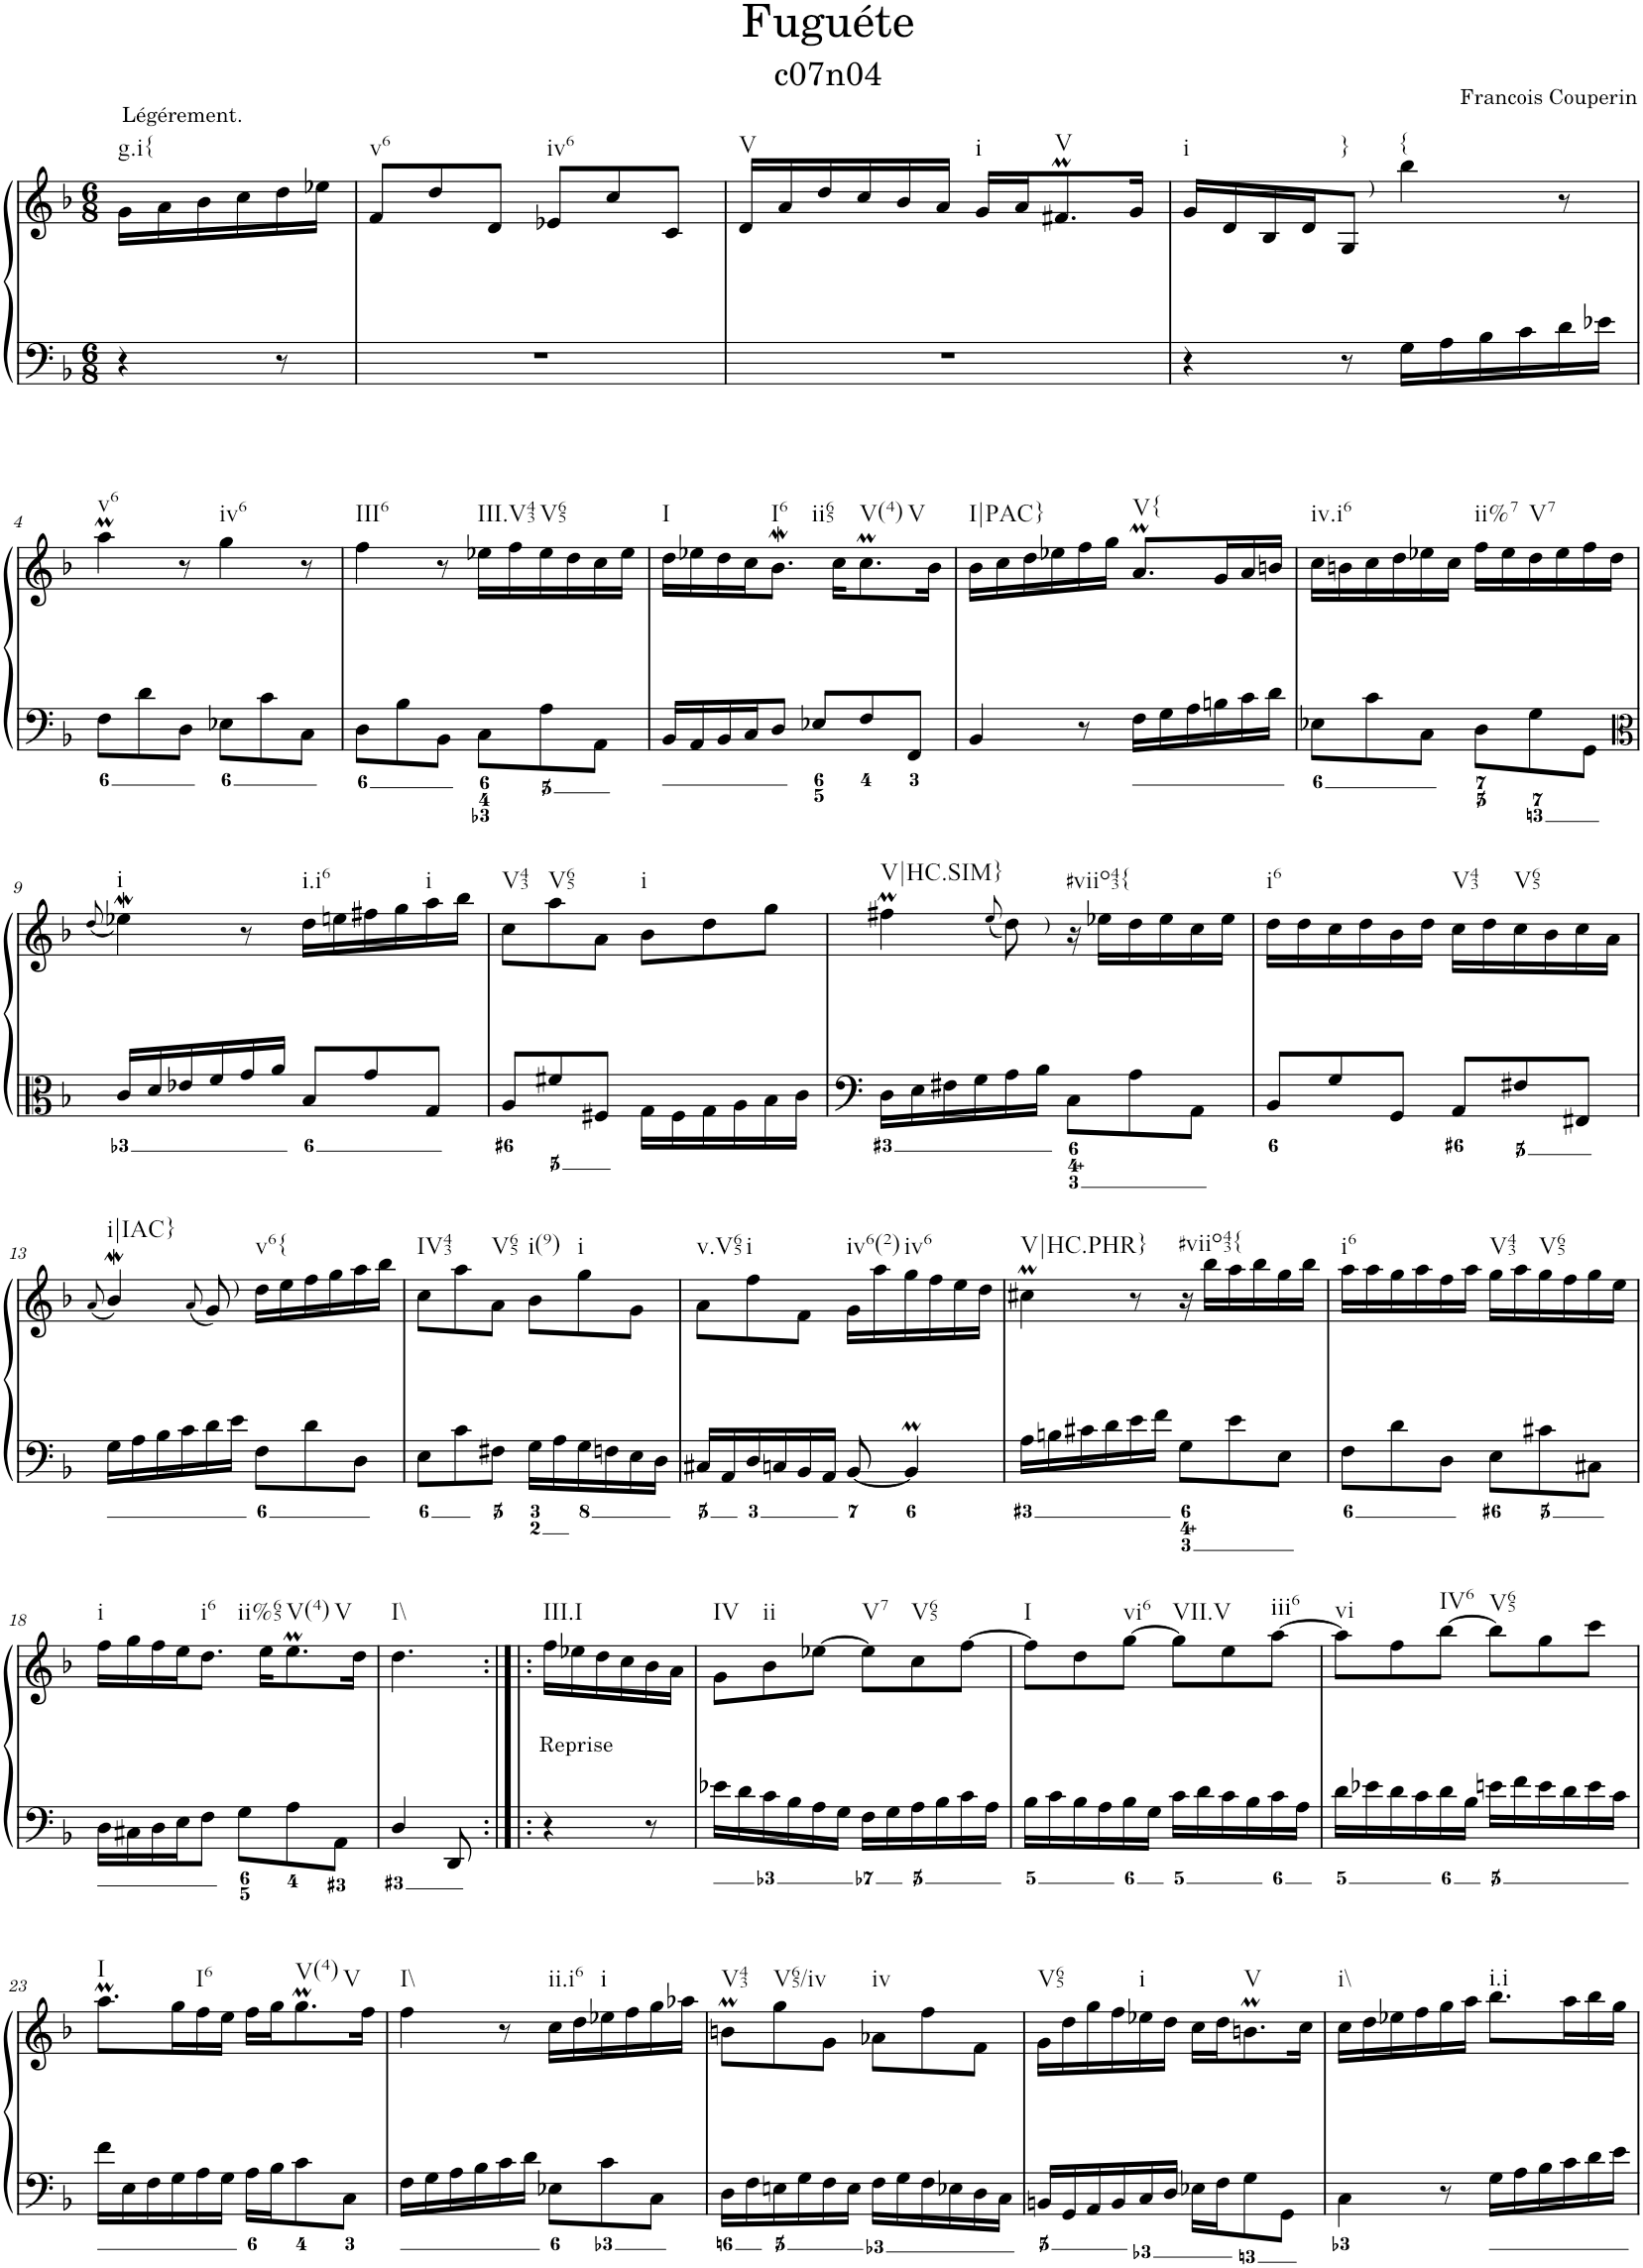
**kern	**kern
*part1	*part1
*staff2	*staff1
*I"Piano	*
*I'Pno.	*
*clefF4	*clefG2
*k[b-]	*k[b-]
*M6/8	*M6/8
=	=
!	!LO:TX:a:t=Légérement.
!	!LO:TX:b:t=g.i{
4r	16g\LL
.	16a\
.	16b-\
.	16cc\
8r	16dd\
.	16ee-X\JJ
=1	=1
!	!LO:TX:b:t=v6
2.r	8f/L
.	8dd/
.	8d/J
!	!LO:TX:b:t=iv6
.	8e-X/L
.	8cc/
.	8c/J
=2	=2
!	!LO:TX:b:t=V
2.r	16d/LL
.	16a/
.	16dd/
.	16cc/
.	16b-/
.	16a/JJ
!	!LO:TX:b:t=i
.	16g/LL
.	16a/J
!	!LO:TX:b:t=V
.	8.f#Xm/
.	16g/Jk
=3	=3
!	!LO:TX:b:t=i
4r	16g/LL
.	16d/
.	16B-/
.	16d/J
!	!LO:TX:a:t=)
!	!LO:TX:b:t=}
8r	8G/J
!	!LO:TX:b:t={
16G\LL	4bb-\
16A\	.
16B-\	.
16c\	.
16d\	8r
16e-X\JJ	.
!!LO:LB:g=z
=4	=4
!	!LO:TX:b:t=v6
8F\L	4aam\
8d\	.
8D\J	8r
!	!LO:TX:b:t=iv6
8E-X\L	4gg\
8c\	.
8C\J	8r
=5	=5
!	!LO:TX:b:t=III6
8D\L	4ff\
8B-\	.
8BB-\J	8r
!	!LO:TX:b:t=III.V43
8C\L	16ee-X\LL
.	16ff\
!	!LO:TX:b:t=V65
8A\	16ee-\
.	16dd\
8AA\J	16cc\
.	16ee-\JJ
=6	=6
!	!LO:TX:b:t=I
16BB-/LL	16dd\LL
16AA/	16ee-X\
16BB-/	16dd\
16C/J	16cc\J
!	!LO:TX:b:t=I6
!	!LO:TX:b:t=ii65
8D/J	8.b-w\J
8E-X/L	.
.	16cc\KL
!	!LO:TX:b:t=V(4)
!	!LO:TX:b:t=V
8F/	8.ccM\
8FF/J	.
.	16b-\Jk
=7	=7
!	!LO:TX:b:t=I|PAC}
4BB-/	16b-\LL
.	16cc\
.	16dd\
.	16ee-X\
8r	16ff\
.	16gg\JJ
!	!LO:TX:b:t=V{
16F\LL	8.am/L
16G\	.
16A\	.
16Bn\	16g/L
16c\	16a/
16d\JJ	16bn/JJ
=8	=8
!	!LO:TX:b:t=iv.i6
8E-X\L	16cc\LL
.	16bn\
8c\	16cc\
.	16dd\
8C\J	16ee-X\
.	16cc\JJ
!	!LO:TX:b:t=ii%7
8D\L	16ff\LL
.	16ee-\
!	!LO:TX:b:t=V7
8G\	16dd\
.	16ee-\
8GG\J	16ff\
.	16dd\JJ
!!LO:LB:g=z
=9	=9
*clefC3	*
.	(8qdd/
!	!LO:TX:b:t=i
16c/LL	4ee-Xw\)
16d/	.
16e-X/	.
16f/	.
16g/	8r
16a/JJ	.
!	!LO:TX:b:t=i.i6
8B-/L	16dd\LL
.	16een\
8g/	16ff#X\
.	16gg\
!	!LO:TX:b:t=i
8G/J	16aa\
.	16bb-\JJ
=10	=10
!	!LO:TX:b:t=V43
8A/L	8cc\L
!	!LO:TX:b:t=V65
8f#X/	8aa\
8F#X/J	8a\J
!	!LO:TX:b:t=i
16G\LL	8b-\L
16F#\	.
16G\	8dd\
16A\	.
16B-\	8gg\J
16c\JJ	.
=11	=11
!	!LO:TX:b:t=V|HC.SIM}
16D\LL	4ff#Xm\
16E\	.
16F#X\	.
16G\	.
.	(8qee/
!	!LO:TX:a:t=)
16A\	8dd\)
16B-\JJ	.
!	!LO:TX:b:t=#viio43{
8C\L	16r
.	16ee-X\LL
8A\	16dd\
.	16ee-\
8AA\J	16cc\
.	16ee-\JJ
=12	=12
!	!LO:TX:b:t=i6
8BB-/L	16dd\LL
.	16dd\
8G/	16cc\
.	16dd\
8GG/J	16b-\
.	16dd\JJ
!	!LO:TX:b:t=V43
8AA/L	16cc\LL
.	16dd\
!	!LO:TX:b:t=V65
8F#X/	16cc\
.	16b-\
8FF#X/J	16cc\
.	16a\JJ
!!LO:LB:g=z
=13	=13
.	(8qa/
!	!LO:TX:b:t=i|IAC}
16G\LL	4b-w/)
16A\	.
16B-\	.
16c\	.
.	(8qa/
!	!LO:TX:a:t=)
16d\	8g/)
16e\JJ	.
!	!LO:TX:b:t=v6{
8F\L	16dd\LL
.	16ee\
8d\	16ff\
.	16gg\
8D\J	16aa\
.	16bb-\JJ
=14	=14
!	!LO:TX:b:t=IV43
8E\L	8cc\L
8c\	8aa\
!	!LO:TX:b:t=V65
8F#X\J	8a\J
!	!LO:TX:b:t=i(9)
16G\LL	8b-\L
16A\	.
!	!LO:TX:b:t=i
16G\	8gg\
16Fn\	.
16E\	8g\J
16D\JJ	.
=15	=15
!	!LO:TX:b:t=v.V65
16C#X/LL	8a\L
16AA/	.
!	!LO:TX:b:t=i
16D/	8ff\
16Cn/	.
16BB-/	8f\J
16AA/JJ	.
!	!LO:TX:b:t=iv6(2)
[8BB-/	16g\LL
.	16aa\
!	!LO:TX:b:t=iv6
4BB-M/]	16gg\
.	16ff\
.	16ee\
.	16dd\JJ
=16	=16
!	!LO:TX:b:t=V|HC.PHR}
16A\LL	4cc#Xm\
16Bn\	.
16c#X\	.
16d\	.
16e\	8r
16f\JJ	.
!	!LO:TX:b:t=#viio43{
8G\L	16r
.	16bb-\LL
8e\	16aa\
.	16bb-\
8E\J	16gg\
.	16bb-\JJ
=17	=17
!	!LO:TX:b:t=i6
8F\L	16aa\LL
.	16aa\
8d\	16gg\
.	16aa\
8D\J	16ff\
.	16aa\JJ
!	!LO:TX:b:t=V43
8E\L	16gg\LL
.	16aa\
!	!LO:TX:b:t=V65
8c#X\	16gg\
.	16ff\
8C#X\J	16gg\
.	16ee\JJ
!!LO:LB:g=z
=18	=18
!	!LO:TX:b:t=i
16D\LL	16ff\LL
16C#X\	16gg\
16D\	16ff\
16E\J	16ee\J
!	!LO:TX:b:t=i6
!	!LO:TX:b:t=ii%65
8F\J	8.dd\J
8G\L	.
.	16ee\KL
!	!LO:TX:b:t=V(4)
!	!LO:TX:b:t=V
8A\	8.eem\
8AA\J	.
.	16dd\Jk
=19	=19
!	!LO:TX:b:t=I\\
4D/	4.dd\
8DD/	.
=19X1:|!|:	=19X1:|!|:
!	!LO:TX:b:t=III.I
!LO:TX:a:t=Reprise	!
4r	16ff\LL
.	16ee-X\
.	16dd\
.	16cc\
8r	16b-\
.	16a\JJ
=20	=20
!	!LO:TX:b:t=IV
16e-X\LL	8g\L
16d\	.
!	!LO:TX:b:t=ii
16c\	8b-\
16B-\	.
16A\	[8ee-X\J
16G\JJ	.
!	!LO:TX:b:t=V7
16F\LL	8ee-\L]
16G\	.
!	!LO:TX:b:t=V65
16A\	8cc\
16B-\	.
16c\	[8ff\J
16A\JJ	.
=21	=21
!	!LO:TX:b:t=I
16B-\LL	8ff\L]
16c\	.
16B-\	8dd\
16A\	.
!	!LO:TX:b:t=vi6
16B-\	[8gg\J
16G\JJ	.
!	!LO:TX:b:t=VII.V
16c\LL	8gg\L]
16d\	.
16c\	8ee\
16B-\	.
!	!LO:TX:b:t=iii6
16c\	[8aa\J
16A\JJ	.
=22	=22
!	!LO:TX:b:t=vi
16d\LL	8aa\L]
16e-X\	.
16d\	8ff\
16c\	.
!	!LO:TX:b:t=IV6
16d\	[8bb-\J
16B-\JJ	.
!	!LO:TX:b:t=V65
16en\LL	8bb-\L]
16f\	.
16e\	8gg\
16d\	.
16e\	8ccc\J
16c\JJ	.
!!LO:LB:g=z
=23	=23
!	!LO:TX:b:t=I
16f\LL	8.aam\L
16E\	.
16F\	.
16G\	16gg\L
!	!LO:TX:b:t=I6
16A\	16ff\
16G\JJ	16ee\JJ
16A\LL	16ff\LL
16B-\J	16gg\J
!	!LO:TX:b:t=V(4)
!	!LO:TX:b:t=V
8c\	8.ggM\
8C\J	.
.	16ff\Jk
=24	=24
!	!LO:TX:b:t=I\\
16F\LL	4ff\
16G\	.
16A\	.
16B-\	.
16c\	8r
16d\JJ	.
!	!LO:TX:b:t=ii.i6
8E-X\L	16cc\LL
.	16dd\
!	!LO:TX:b:t=i
8c\	16ee-X\
.	16ff\
8C\J	16gg\
.	16aa-X\JJ
=25	=25
!	!LO:TX:b:t=V43
16D\LL	8bnm\L
16F\	.
!	!LO:TX:b:t=V65/iv
16En\	8gg\
16G\	.
16F\	8g\J
16E\JJ	.
!	!LO:TX:b:t=iv
16F\LL	8a-X\L
16G\	.
16F\	8ff\
16E-X\	.
16D\	8f\J
16C\JJ	.
=26	=26
!	!LO:TX:b:t=V65
16BBn/LL	16g\LL
16GG/	16dd\
16AA/	16gg\
16BB/	16ff\
!	!LO:TX:b:t=i
16C/	16ee-X\
16D/JJ	16dd\JJ
16E-X\LL	16cc\LL
16F\J	16dd\J
!	!LO:TX:b:t=V
8G\	8.bnm\
8GG\J	.
.	16cc\Jk
=27	=27
!	!LO:TX:b:t=i\\
4C\	16cc\LL
.	16dd\
.	16ee-X\
.	16ff\
8r	16gg\
.	16aa\JJ
!	!LO:TX:b:t=i.i
16G\LL	8.bb-\L
16A\	.
16B-\	.
16c\	16aa\L
16d\	16bb-\
16e\JJ	16gg\JJ
=	=
*-	*-
